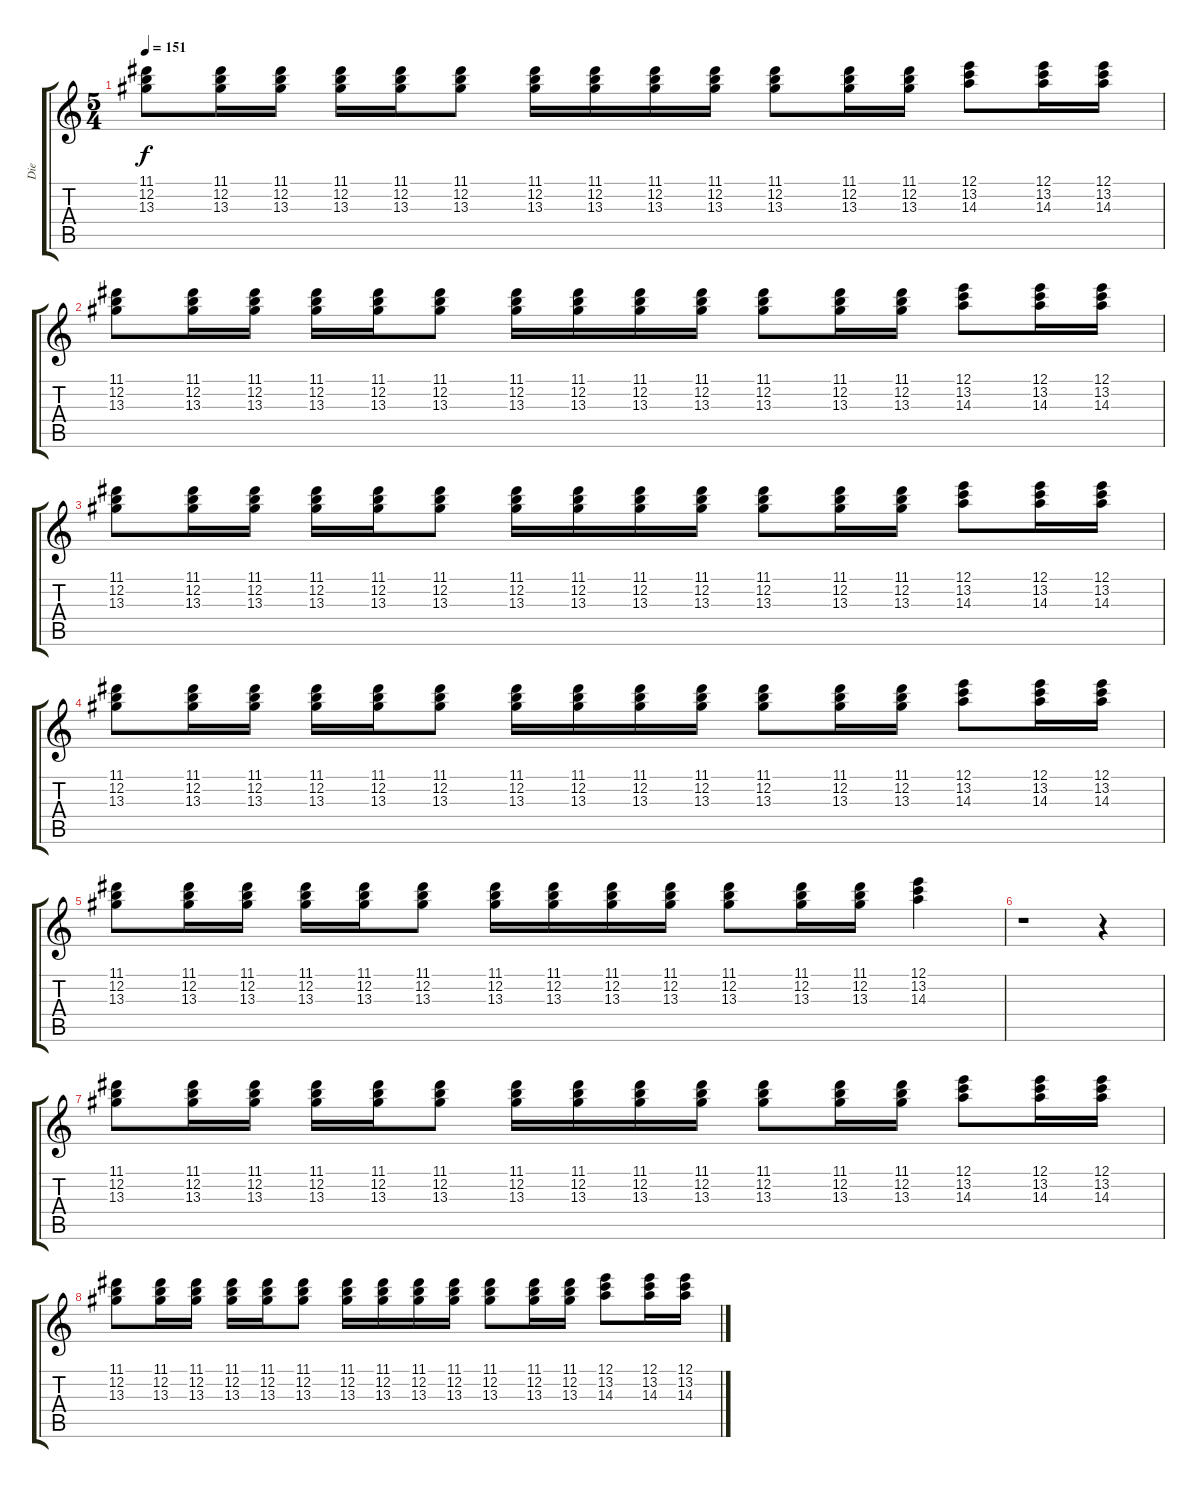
\track ("Die" "Die") {instrument electricguitarclean}
\staff {score tabs}
\tuning (E4 B3 G3 D3 A2 E2) {hide}
\ts (5 4)
\tempo 151
\clef g2
\ks c
(11.1 12.2 13.3).8{dy f} (11.1 12.2 13.3).16 (11.1 12.2 13.3).16 (11.1 12.2 13.3).16 (11.1 12.2 13.3).16 (11.1 12.2 13.3).8 (11.1 12.2 13.3).16 (11.1 12.2 13.3).16 (11.1 12.2 13.3).16 (11.1 12.2 13.3).16 (11.1 12.2 13.3).8 (11.1 12.2 13.3).16 (11.1 12.2 13.3).16 (12.1 13.2 14.3).8 (12.1 13.2 14.3).16 (12.1 13.2 14.3).16 |
(11.1 12.2 13.3).8 (11.1 12.2 13.3).16 (11.1 12.2 13.3).16 (11.1 12.2 13.3).16 (11.1 12.2 13.3).16 (11.1 12.2 13.3).8 (11.1 12.2 13.3).16 (11.1 12.2 13.3).16 (11.1 12.2 13.3).16 (11.1 12.2 13.3).16 (11.1 12.2 13.3).8 (11.1 12.2 13.3).16 (11.1 12.2 13.3).16 (12.1 13.2 14.3).8 (12.1 13.2 14.3).16 (12.1 13.2 14.3).16 |
(11.1 12.2 13.3).8 (11.1 12.2 13.3).16 (11.1 12.2 13.3).16 (11.1 12.2 13.3).16 (11.1 12.2 13.3).16 (11.1 12.2 13.3).8 (11.1 12.2 13.3).16 (11.1 12.2 13.3).16 (11.1 12.2 13.3).16 (11.1 12.2 13.3).16 (11.1 12.2 13.3).8 (11.1 12.2 13.3).16 (11.1 12.2 13.3).16 (12.1 13.2 14.3).8 (12.1 13.2 14.3).16 (12.1 13.2 14.3).16 |
(11.1 12.2 13.3).8 (11.1 12.2 13.3).16 (11.1 12.2 13.3).16 (11.1 12.2 13.3).16 (11.1 12.2 13.3).16 (11.1 12.2 13.3).8 (11.1 12.2 13.3).16 (11.1 12.2 13.3).16 (11.1 12.2 13.3).16 (11.1 12.2 13.3).16 (11.1 12.2 13.3).8 (11.1 12.2 13.3).16 (11.1 12.2 13.3).16 (12.1 13.2 14.3).8 (12.1 13.2 14.3).16 (12.1 13.2 14.3).16 |
(11.1 12.2 13.3).8 (11.1 12.2 13.3).16 (11.1 12.2 13.3).16 (11.1 12.2 13.3).16 (11.1 12.2 13.3).16 (11.1 12.2 13.3).8 (11.1 12.2 13.3).16 (11.1 12.2 13.3).16 (11.1 12.2 13.3).16 (11.1 12.2 13.3).16 (11.1 12.2 13.3).8 (11.1 12.2 13.3).16 (11.1 12.2 13.3).16 (12.1 13.2 14.3).4 |
r.1 r.4 |
(11.1 12.2 13.3).8 (11.1 12.2 13.3).16 (11.1 12.2 13.3).16 (11.1 12.2 13.3).16 (11.1 12.2 13.3).16 (11.1 12.2 13.3).8 (11.1 12.2 13.3).16 (11.1 12.2 13.3).16 (11.1 12.2 13.3).16 (11.1 12.2 13.3).16 (11.1 12.2 13.3).8 (11.1 12.2 13.3).16 (11.1 12.2 13.3).16 (12.1 13.2 14.3).8 (12.1 13.2 14.3).16 (12.1 13.2 14.3).16 |
(11.1 12.2 13.3).8 (11.1 12.2 13.3).16 (11.1 12.2 13.3).16 (11.1 12.2 13.3).16 (11.1 12.2 13.3).16 (11.1 12.2 13.3).8 (11.1 12.2 13.3).16 (11.1 12.2 13.3).16 (11.1 12.2 13.3).16 (11.1 12.2 13.3).16 (11.1 12.2 13.3).8 (11.1 12.2 13.3).16 (11.1 12.2 13.3).16 (12.1 13.2 14.3).8 (12.1 13.2 14.3).16 (12.1 13.2 14.3).16
